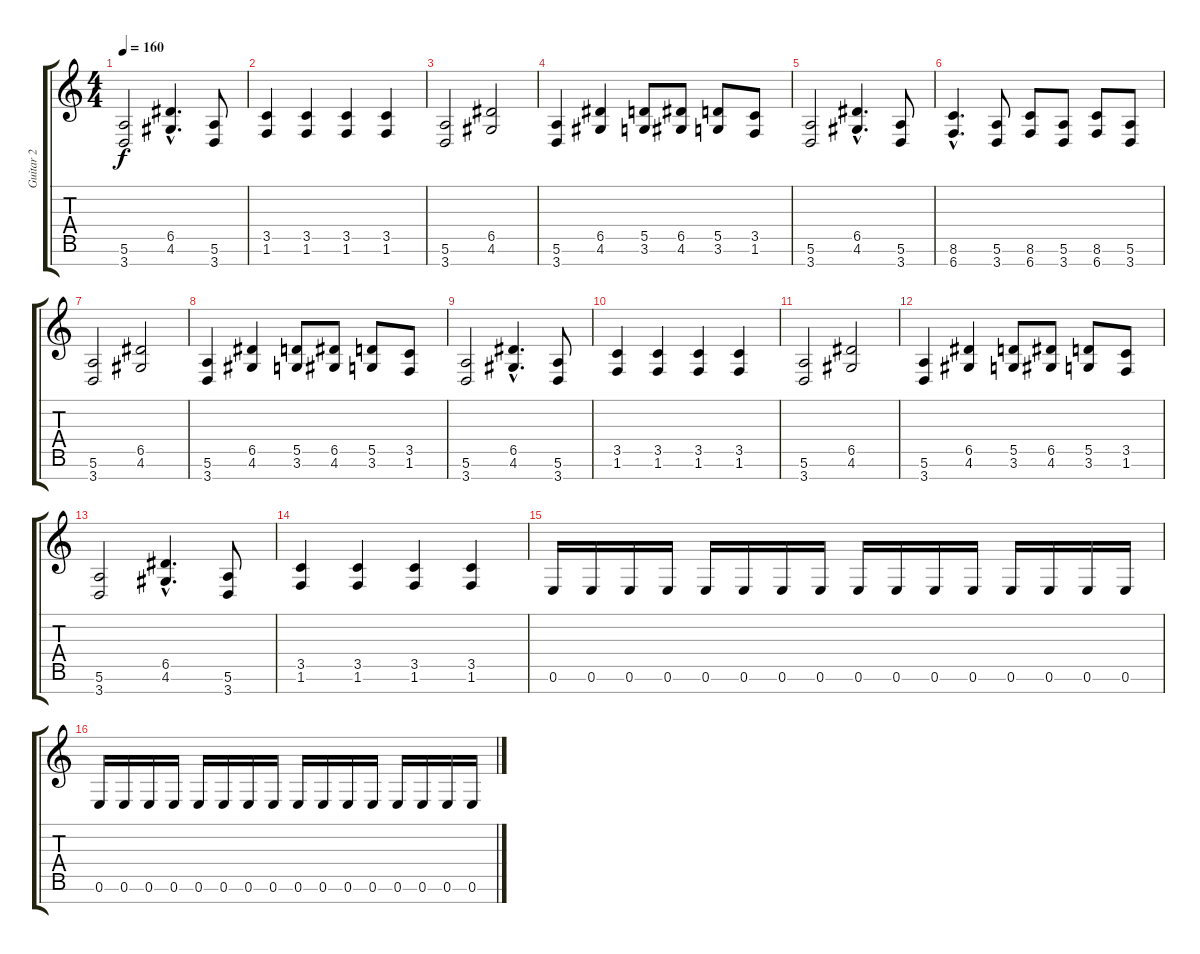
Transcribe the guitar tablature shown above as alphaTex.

\track ("Guitar 2" "Guitar 2") {instrument overdrivenguitar}
\staff {score tabs}
\tuning (E4 B3 G3 D3 A2 E2 B1) {hide}
\ts (4 4)
\tempo 160
\clef g2
\ks c
(5.6 3.7).2{dy f} (6.5{hac} 4.6{hac}).4{d} (5.6 3.7).8 |
(3.5 1.6).4 (3.5 1.6).4 (3.5 1.6).4 (3.5 1.6).4 |
(5.6 3.7).2 (6.5 4.6).2 |
(5.6 3.7).4 (6.5 4.6).4 (5.5 3.6).8 (6.5 4.6).8 (5.5 3.6).8 (3.5 1.6).8 |
(5.6 3.7).2 (6.5{hac} 4.6{hac}).4{d} (5.6 3.7).8 |
(8.6{hac} 6.7{hac}).4{d} (5.6 3.7).8 (8.6 6.7).8 (5.6 3.7).8 (8.6 6.7).8 (5.6 3.7).8 |
(5.6 3.7).2 (6.5 4.6).2 |
(5.6 3.7).4 (6.5 4.6).4 (5.5 3.6).8 (6.5 4.6).8 (5.5 3.6).8 (3.5 1.6).8 |
(5.6 3.7).2 (6.5{hac} 4.6{hac}).4{d} (5.6 3.7).8 |
(3.5 1.6).4 (3.5 1.6).4 (3.5 1.6).4 (3.5 1.6).4 |
(5.6 3.7).2 (6.5 4.6).2 |
(5.6 3.7).4 (6.5 4.6).4 (5.5 3.6).8 (6.5 4.6).8 (5.5 3.6).8 (3.5 1.6).8 |
(5.6 3.7).2 (6.5{hac} 4.6{hac}).4{d} (5.6 3.7).8 |
(3.5 1.6).4 (3.5 1.6).4 (3.5 1.6).4 (3.5 1.6).4 |
0.6.16 0.6.16 0.6.16 0.6.16 0.6.16 0.6.16 0.6.16 0.6.16 0.6.16 0.6.16 0.6.16 0.6.16 0.6.16 0.6.16 0.6.16 0.6.16 |
0.6.16 0.6.16 0.6.16 0.6.16 0.6.16 0.6.16 0.6.16 0.6.16 0.6.16 0.6.16 0.6.16 0.6.16 0.6.16 0.6.16 0.6.16 0.6.16
